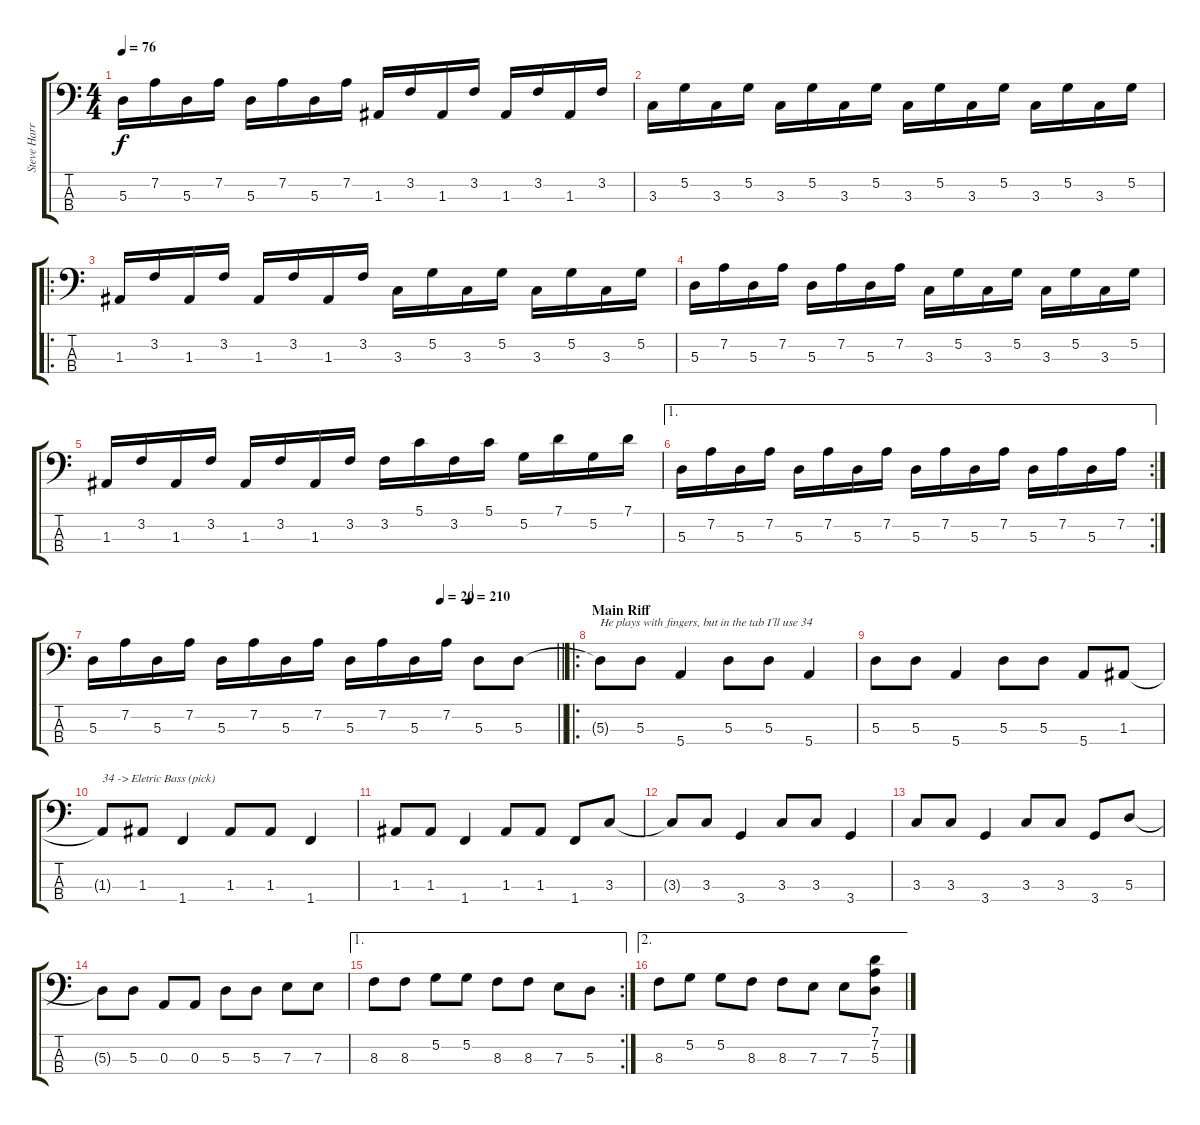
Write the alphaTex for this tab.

\track ("Steve Harris" "Steve Harr") {instrument electricbasspick}
\staff {score tabs}
\tuning (G2 D2 A1 E1) {hide}
\ts (4 4)
\tempo 76
\clef f4
\ks c
5.3.16{dy f} 7.2.16 5.3.16 7.2.16 5.3.16 7.2.16 5.3.16 7.2.16 1.3.16 3.2.16 1.3.16 3.2.16 1.3.16 3.2.16 1.3.16 3.2.16 |
3.3.16 5.2.16 3.3.16 5.2.16 3.3.16 5.2.16 3.3.16 5.2.16 3.3.16 5.2.16 3.3.16 5.2.16 3.3.16 5.2.16 3.3.16 5.2.16 |
\ro
1.3.16 3.2.16 1.3.16 3.2.16 1.3.16 3.2.16 1.3.16 3.2.16 3.3.16 5.2.16 3.3.16 5.2.16 3.3.16 5.2.16 3.3.16 5.2.16 |
5.3.16 7.2.16 5.3.16 7.2.16 5.3.16 7.2.16 5.3.16 7.2.16 3.3.16 5.2.16 3.3.16 5.2.16 3.3.16 5.2.16 3.3.16 5.2.16 |
1.3.16 3.2.16 1.3.16 3.2.16 1.3.16 3.2.16 1.3.16 3.2.16 3.2.16 5.1.16 3.2.16 5.1.16 5.2.16 7.1.16 5.2.16 7.1.16 |
\ae 1
\rc 2
5.3.16 7.2.16 5.3.16 7.2.16 5.3.16 7.2.16 5.3.16 7.2.16 5.3.16 7.2.16 5.3.16 7.2.16 5.3.16 7.2.16 5.3.16 7.2.16 |
\tempo (210 0.8125)
\tempo (20 0.75)
\barLineRight lightlight
5.3.16 7.2.16 5.3.16 7.2.16 5.3.16 7.2.16 5.3.16 7.2.16 5.3.16 7.2.16 5.3.16 7.2.16 5.3.8 5.3.8 |
\ro
\section ("" "Main Riff")
5.3{t}.8{txt "He plays with fingers, but in the tab I´ll use 34" volume 16 instrument electricbasspick} 5.3.8 5.4.4 5.3.8 5.3.8 5.4.4 |
5.3.8 5.3.8 5.4.4 5.3.8 5.3.8 5.4.8 1.3.8 |
1.3{t}.8{txt "34 -> Eletric Bass (pick)"} 1.3.8 1.4.4 1.3.8 1.3.8 1.4.4 |
1.3.8 1.3.8 1.4.4 1.3.8 1.3.8 1.4.8 3.3.8 |
3.3{t}.8 3.3.8 3.4.4 3.3.8 3.3.8 3.4.4 |
3.3.8 3.3.8 3.4.4 3.3.8 3.3.8 3.4.8 5.3.8 |
5.3{t}.8 5.3.8 0.3.8 0.3.8 5.3.8 5.3.8 7.3.8 7.3.8 |
\ae 1
\rc 2
8.3.8 8.3.8 5.2.8 5.2.8 8.3.8 8.3.8 7.3.8 5.3.8 |
\ae 2
8.3.8 5.2.8 5.2.8 8.3.8 8.3.8 7.3.8 7.3.8 (7.1 7.2 5.3).8
